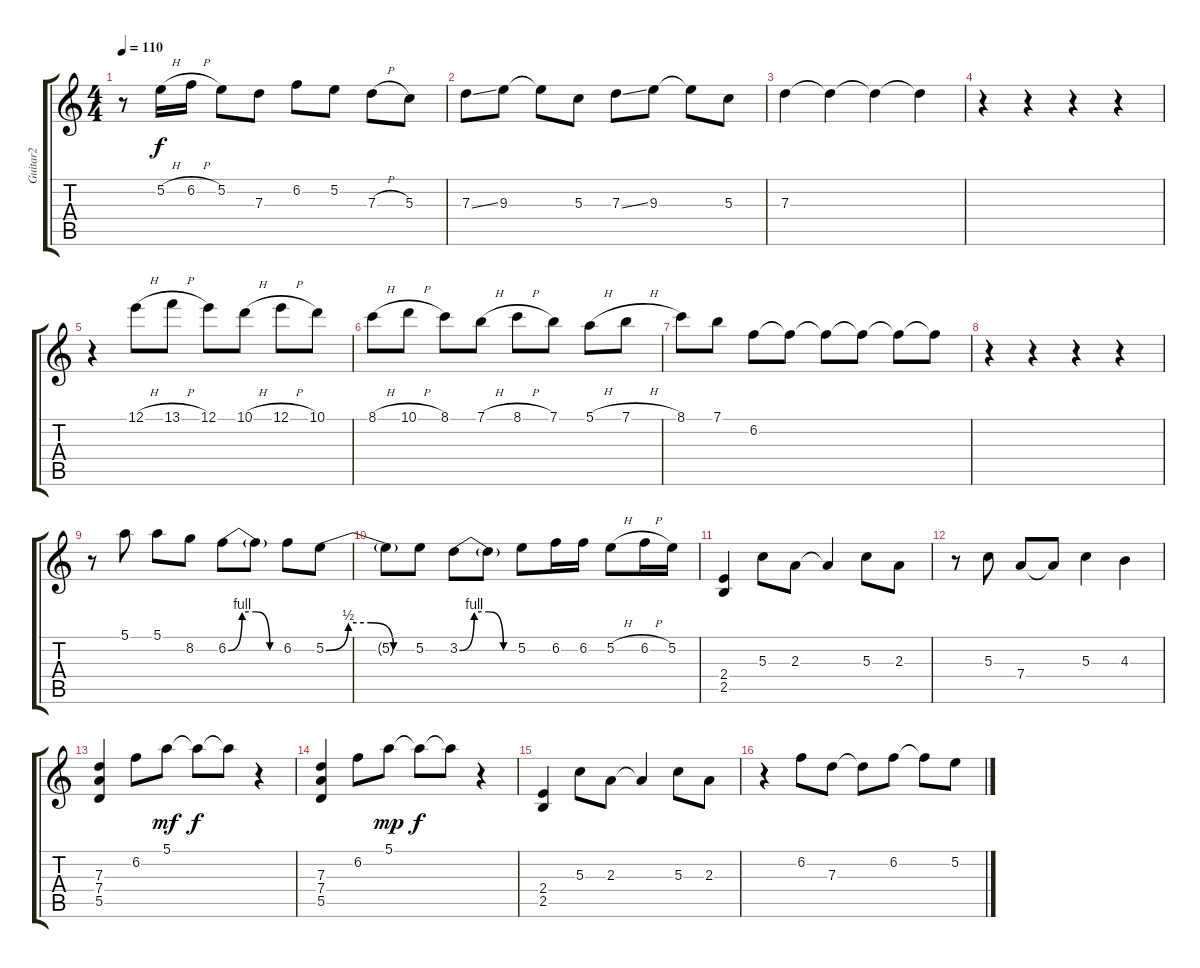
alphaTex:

\track ("Guitar2" "Guitar2") {instrument overdrivenguitar}
\staff {score tabs}
\tuning (E4 B3 G3 D3 A2 E2) {hide}
\ts (4 4)
\tempo 110
\clef g2
\ks c
r.8{dy f volume 16} 5.2{h}.16 6.2{h}.16 5.2.8 7.3.8 6.2.8 5.2.8 7.3{h}.8 5.3.8 |
7.3{ss}.8{volume 16} 9.3.8 9.3{t}.8 5.3.8 7.3{ss}.8 9.3.8 9.3{t}.8 5.3.8 |
7.3.4{volume 16} 7.3{t}.4 7.3{t}.4 7.3{t}.4 |
r.4 r.4 r.4 r.4 |
r.4 12.1{h}.8{volume 16} 13.1{h}.8 12.1.8 10.1{h}.8 12.1{h}.8 10.1.8 |
8.1{h}.8{volume 16} 10.1{h}.8 8.1.8 7.1{h}.8 8.1{h}.8 7.1.8 5.1{h}.8 7.1{h}.8 |
8.1.8{volume 16} 7.1.8 6.2.8 6.2{t}.8 6.2{t}.8 6.2{t}.8 6.2{t}.8 6.2{t}.8 |
r.4 r.4 r.4 r.4 |
r.8 5.1.8{volume 16} 5.1.8 8.2.8 6.2{be (custom 0 0 15 4 30 4 45 0 60 0)}.8 6.2{t}.8 6.2.8 5.2{be (custom 0 0 15 2 30 2 45 0 60 0)}.8 |
5.2{t}.8 5.2.8 3.2{be (custom 0 0 15 4 30 4 45 0 60 0)}.8 3.2{t}.8 5.2.8 6.2.16 6.2.16 5.2{h}.8 6.2{h}.16 5.2.16 |
(2.4 2.5).4{instrument overdrivenguitar} 5.3.8 2.3.8 2.3{t}.4 5.3.8 2.3.8 |
r.8 5.3.8 7.4.8 7.4{t}.8 5.3.4 4.3.4 |
(7.3 7.4 5.5).4 6.2.8 5.1.8{dy mf} 5.1{t}.8{dy f} 5.1{t}.8 r.4 |
(7.3 7.4 5.5).4 6.2.8 5.1.8{dy mp} 5.1{t}.8{dy f} 5.1{t}.8 r.4 |
(2.4 2.5).4 5.3.8 2.3.8 2.3{t}.4 5.3.8 2.3.8 |
r.4 6.2.8 7.3.8 7.3{t}.8 6.2.8 6.2{t}.8 5.2.8
